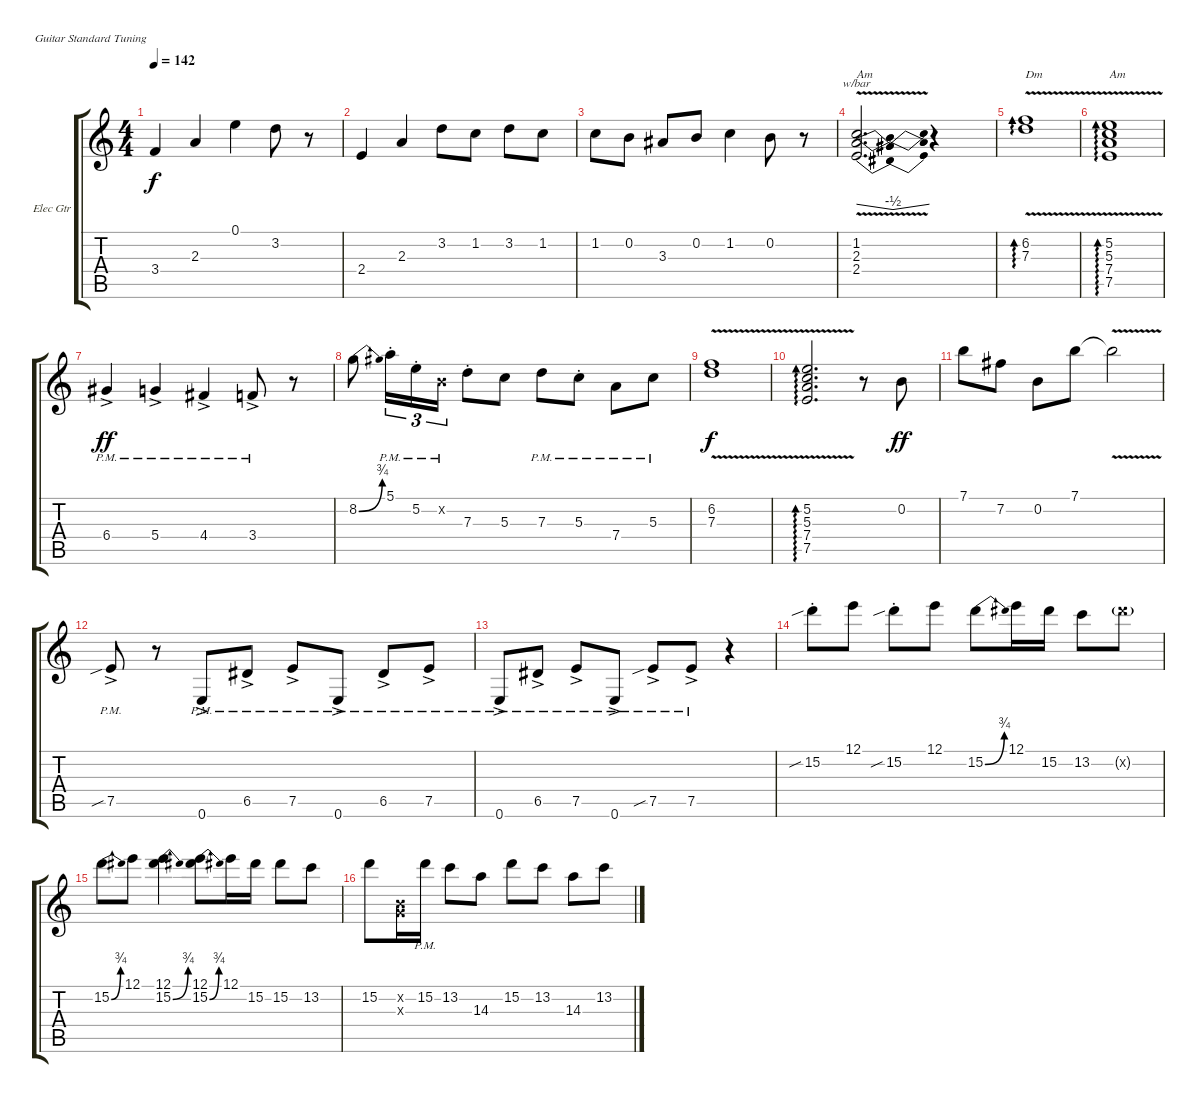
\defaultSystemsLayout 4
\bracketExtendMode groupsimilarinstruments
\firstSystemTrackNameOrientation horizontal
\otherSystemsTrackNameOrientation horizontal
\track ("Electric Guitar" "Elec Gtr") {instrument electricguitarclean}
\staff {score tabs}
\tuning (E4 B3 G3 D3 A2 E2)
\ts (4 4)
\tempo 142
\clef g2
\ks c
3.4.4{dy f} 2.3.4 0.1.4 3.2.8 r.8 |
2.4.4 2.3.4 3.2.8 1.2.8 3.2.8 1.2.8 |
1.2.8 0.2.8 3.3.8 0.2.8 1.2.4 0.2.8 r.8 |
(2.3{v} 1.2 2.4).2{d tbe (dip default 16.8 0 24 -2 31.2 -2 42.6 0) txt "Am"} r.4 |
(7.3{v} 6.2{v}).1{ad 0 txt "Dm"} |
(7.5{v} 7.4{v} 5.3{v} 5.2{v}).1{ad 0 txt "Am"} |
6.4{ac pm}.4{dy ff} 5.4{ac pm}.4 4.4{ac pm}.4 3.4{ac pm}.8 r.8 |
8.2{be (bend 0 0 24 3)}.8 5.1{pm st}.16{tu (3 2)} 5.2{pm st}.16{tu (3 2)} 0.2{pm x}.16{tu (3 2)} 7.3{st}.8 5.3.8 7.3{pm}.8 5.3{pm st}.8 7.4{pm}.8 5.3{pm}.8 |
(7.3{v} 6.2{v}).1{dy f} |
(7.5{v} 7.4{v} 5.3{v} 5.2{v}).2{d ad 0} r.8 0.2.8{dy ff} |
7.1.8 7.2.8 0.2.8 7.1.8 7.1{v t}.2 |
7.5{sib ac pm}.8 r.8 0.6{ac pm}.8 6.5{ac pm}.8 7.5{ac pm}.8 0.6{ac pm}.8 6.5{ac pm}.8 7.5{ac pm}.8 |
0.6{ac pm}.8 6.5{ac pm}.8 7.5{ac pm}.8 0.6{ac pm}.8 7.5{sib ac pm}.8 7.5{ac pm}.8 r.4 |
15.2{sib st}.8 12.1.8 15.2{sib st}.8 12.1.8 15.2{be (bend 0 0 21.599999999999998 3)}.8 12.1.16 15.2.16 13.2.8 15.2{g x}.8 |
15.2{be (bend 0 0 15 3)}.8 12.1.8 (15.2{be (bend 0 0 15 3)} 12.1).4 (15.2{be (bend 0 0 15 3)} 12.1).8 12.1.16 15.2.16 15.2.8 13.2.8 |
15.2.8 (0.2{x} 0.3{x}).16 15.2{pm}.16 13.2.8 14.3.8 15.2.8 13.2.8 14.3.8 13.2.8
